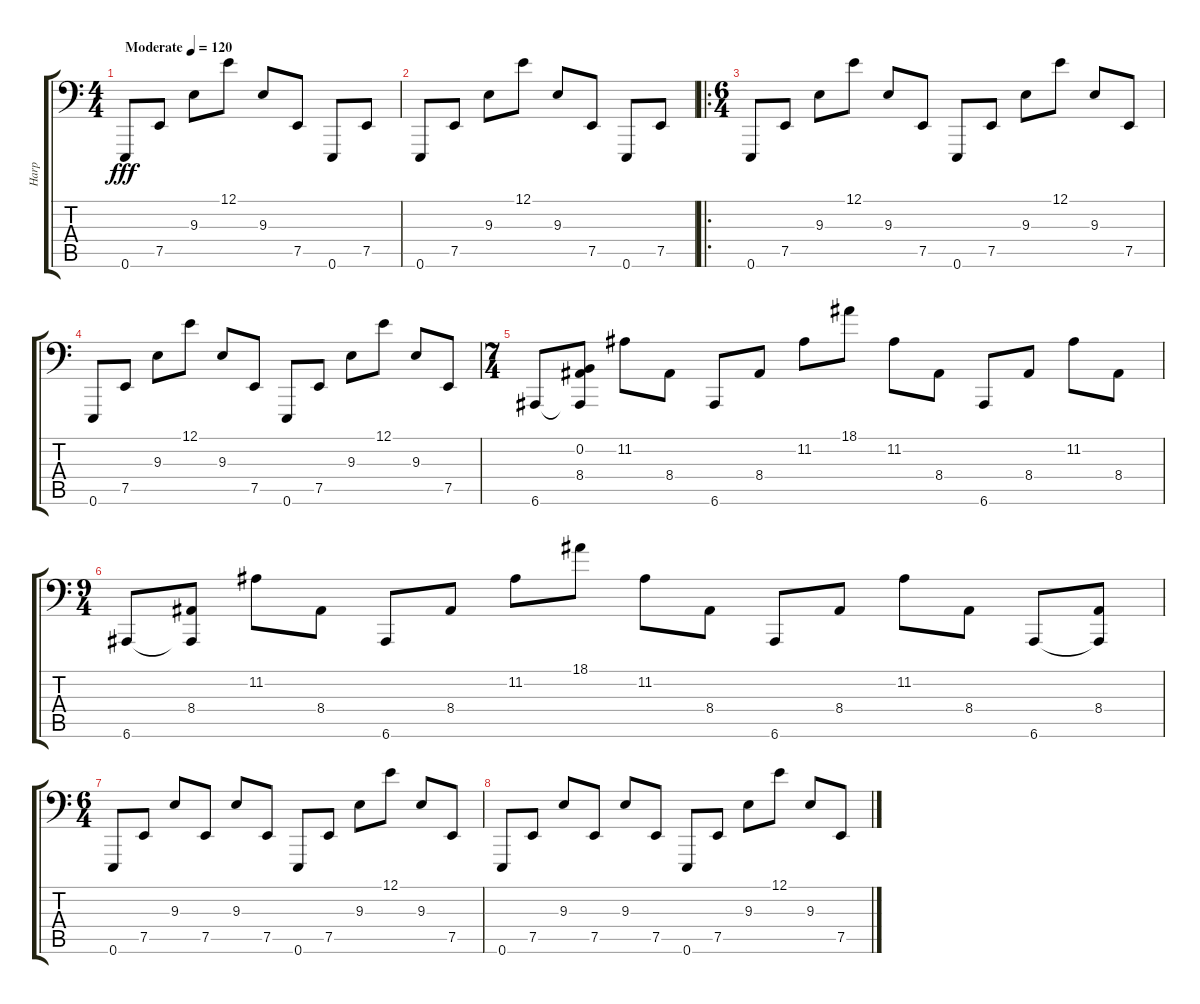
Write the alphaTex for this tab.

\track ("Harp" "Harp") {instrument orchestralharp}
\staff {score tabs}
\tuning (E3 B2 G2 D2 A1 E1) {hide}
\ts (4 4)
\tempo (120 "Moderate")
\clef f4
\ks c
0.6.8{dy fff volume 13 instrument orchestralharp} 7.5.8 9.3.8 12.1.8 9.3.8 7.5.8 0.6.8 7.5.8 |
0.6.8 7.5.8 9.3.8 12.1.8 9.3.8 7.5.8 0.6.8 7.5.8 |
\ro
\ts (6 4)
0.6.8 7.5.8 9.3.8 12.1.8 9.3.8 7.5.8 0.6.8 7.5.8 9.3.8 12.1.8 9.3.8 7.5.8 |
0.6.8 7.5.8 9.3.8 12.1.8 9.3.8 7.5.8 0.6.8 7.5.8 9.3.8 12.1.8 9.3.8 7.5.8 |
\ts (7 4)
6.6.8 (0.2 8.4 6.6{t}).8 11.2.8 8.4.8 6.6.8 8.4.8 11.2.8 18.1.8 11.2.8 8.4.8 6.6.8 8.4.8 11.2.8 8.4.8 |
\ts (9 4)
6.6.8 (8.4 6.6{t}).8 11.2.8 8.4.8 6.6.8 8.4.8 11.2.8 18.1.8 11.2.8 8.4.8 6.6.8 8.4.8 11.2.8 8.4.8 6.6.8 (8.4 6.6{t}).8 |
\ts (6 4)
0.6.8 7.5.8 9.3.8 7.5.8 9.3.8 7.5.8 0.6.8 7.5.8 9.3.8 12.1.8 9.3.8 7.5.8 |
0.6.8 7.5.8 9.3.8 7.5.8 9.3.8 7.5.8 0.6.8 7.5.8 9.3.8 12.1.8 9.3.8 7.5.8
